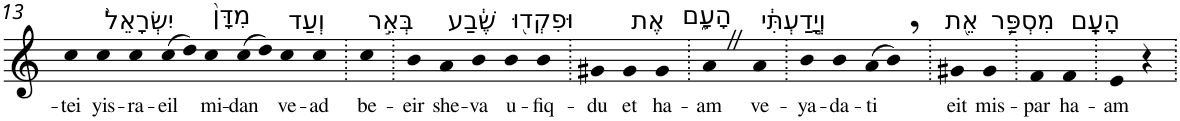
**kern	**text
*part1	*part1
*staff1	*staff1
*I"Piano	*
*I'Pno	*
!!LO:PB:g=z
*clefG2	*
*k[]	*
=13	=13
!	!LO:LY:b
4cc	-tei
!LO:TX:a:t=יִשְׂרָאֵל֙	!
!	!LO:LY:b
4cc	yis-
!	!LO:LY:b
4cc	-ra-
!	!LO:LY:b
(>8cc	-eil
8dd)	.
!LO:TX:a:t=מִדָּן֙	!
!	!LO:LY:b
4cc	mi-
!	!LO:LY:b
(>8cc	-dan
8dd)	.
!LO:TX:a:t=וְעַד	!
!	!LO:LY:b
4cc	ve-
!	!LO:LY:b
4cc	-ad
=14.	=14.
!LO:TX:a:t=בְּאֵ֣ר	!
!	!LO:LY:b
4cc	be-
=15.	=15.
!	!LO:LY:b
4b	-eir
!LO:TX:a:t=שֶׁ֔בַע	!
!	!LO:LY:b
4a	she-
!	!LO:LY:b
4b	-va
!LO:TX:a:t=וּפִקְד֖וּ	!
!	!LO:LY:b
4b	u-
!	!LO:LY:b
4b	-fiq-
=16.	=16.
!	!LO:LY:b
4g#X	-du
!LO:TX:a:t=אֶת	!
!	!LO:LY:b
4g#	et
!LO:TX:a:t=הָעָ֑ם	!
!	!LO:LY:b
4g#	ha-
=17.	=17.
!	!LO:LY:b
4aZ	-am
!LO:TX:a:t=וְיָ֣דַעְתִּ֔י	!
!	!LO:LY:b
4a	ve-
=18.	=18.
!	!LO:LY:b
4b	-ya-
!	!LO:LY:b
4b	-da-
!	!LO:LY:b
(>8a	-ti
8b,)	.
=19.	=19.
!LO:TX:a:t=אֵ֖ת	!
!	!LO:LY:b
4g#X	eit
!LO:TX:a:t=מִסְפַּ֥ר	!
!	!LO:LY:b
4g#	mis-
=20.	=20.
!	!LO:LY:b
4f	-par
!LO:TX:a:t=הָעָֽם	!
!	!LO:LY:b
4f	ha-
=21.	=21.
!	!LO:LY:b
4e	-am
4r	.
=.	=.
*-	*-
